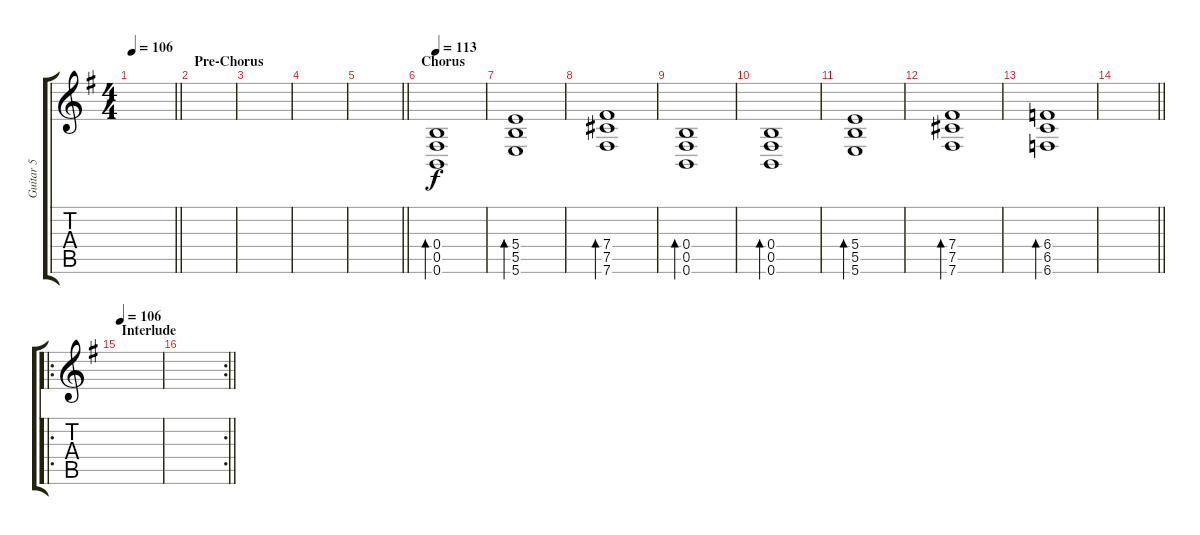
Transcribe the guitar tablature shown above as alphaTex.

\track ("Guitar 5" "Guitar 5") {instrument acousticguitarsteel}
\staff {score tabs}
\tuning (Db4 Ab3 E3 B2 Gb2 B1) {hide}
\ts (4 4)
\tempo 106
\clef g2
\barLineRight lightlight
\ks g
|
\section ("" "Pre-Chorus")
|
|
|
\barLineRight lightlight
|
\section ("" "Chorus")
\tempo 113
(0.4 0.5 0.6).1{bd 240} |
(5.4 5.5 5.6).1{bd 240} |
(7.4 7.5 7.6).1{bd 240} |
(0.4 0.5 0.6).1{bd 240} |
(0.4 0.5 0.6).1{bd 240} |
(5.4 5.5 5.6).1{bd 240} |
(7.4 7.5 7.6).1{bd 240} |
(6.4 6.5 6.6).1{bd 240} |
\barLineRight lightlight
|
\ro
\section ("" "Interlude")
\tempo 106
|
\rc 2
\barLineRight lightlight
